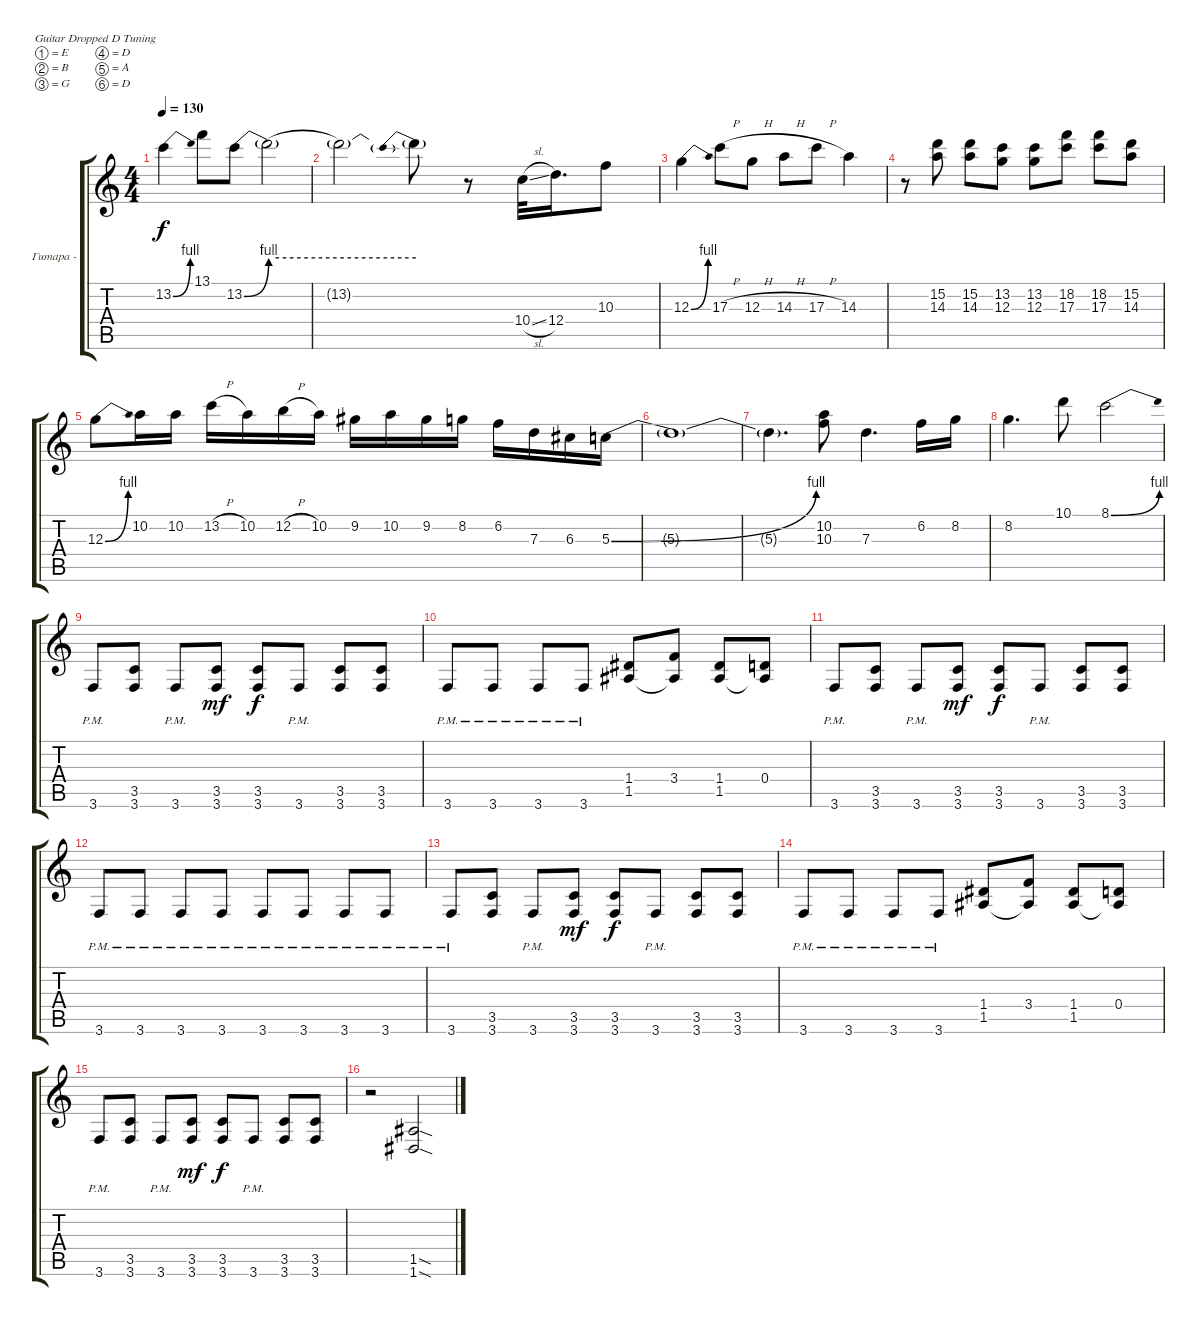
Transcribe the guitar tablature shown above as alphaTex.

\defaultSystemsLayout 4
\bracketExtendMode groupsimilarinstruments
\firstSystemTrackNameOrientation horizontal
\otherSystemsTrackNameOrientation horizontal
\track ("Гитара -Дист" "Гитара -") {instrument distortionguitar}
\staff {score tabs}
\tuning (E4 B3 G3 D3 A2 D2)
\ts (4 4)
\scale
0.212625
\tempo 130
\accidentals auto
\clef g2
\ottava regular
\simile none
\ks c
13.2{be (bend 0 0 15 4)}.4{dy f} 13.1.8 13.2{be (bend 0 0 60 4)}.8 13.2{be (hold 0 4 60 4) t}.2 |
\scale
0.590843 13.2{t}.2 13.2{be (prebend 0 4 60 4) t}.8 r.8 10.4{sl}.32 12.4.16{d} 10.3.8 |
\scale
0.0903095 12.3{be (bend 0 0 15 4)}.4 17.3{h}.8 12.3{h}.8 14.3{h}.8 17.3{h}.8 14.3.4 |
\scale
0.106272 r.8 (15.2 14.3).8 (15.2 14.3).8 (13.2 12.3).8 (13.2 12.3).8 (18.2 17.3).8 (18.2 17.3).8 (15.2 14.3).8 |
12.3{be (bend 0 0 15 4)}.8 10.2.16 10.2.16 13.2{h}.16 10.2.16 12.2{h}.16 10.2.16 9.2.16 10.2.16 9.2.16 8.2.16 6.2.16 7.3.16 6.3.16 5.3{be (bend 0 0 15 4)}.16 |
5.3{t}.1 |
5.3{t}.4{d} (10.2 10.3).8 7.3.4{d} 6.2.16 8.2.16 |
8.2.4{d} 10.1.8 8.1{be (bend 0 0 60 4)}.2 |
3.6{pm}.8 (3.5 3.6).8 3.6{pm}.8 (3.5 3.6).8{dy mf} (3.5 3.6).8{dy f} 3.6{pm}.8 (3.5 3.6).8 (3.5 3.6).8 |
3.6{pm}.8 3.6{pm}.8 3.6{pm}.8 3.6{pm}.8 (1.4 1.5).8 (3.4 1.5{t}).8 (1.4 1.5).8 (0.4 1.5{t}).8 |
3.6{pm}.8 (3.5 3.6).8 3.6{pm}.8 (3.5 3.6).8{dy mf} (3.5 3.6).8{dy f} 3.6{pm}.8 (3.5 3.6).8 (3.5 3.6).8 |
3.6{pm}.8 3.6{pm}.8 3.6{pm}.8 3.6{pm}.8 3.6{pm}.8 3.6{pm}.8 3.6{pm}.8 3.6{pm}.8 |
3.6{pm}.8 (3.5 3.6).8 3.6{pm}.8 (3.5 3.6).8{dy mf} (3.5 3.6).8{dy f} 3.6{pm}.8 (3.5 3.6).8 (3.5 3.6).8 |
3.6{pm}.8 3.6{pm}.8 3.6{pm}.8 3.6{pm}.8 (1.4 1.5).8 (3.4 1.5{t}).8 (1.4 1.5).8 (0.4 1.5{t}).8 |
3.6{pm}.8 (3.5 3.6).8 3.6{pm}.8 (3.5 3.6).8{dy mf} (3.5 3.6).8{dy f} 3.6{pm}.8 (3.5 3.6).8 (3.5 3.6).8 |
r.2 (1.5{sod} 1.6{sod}).2
